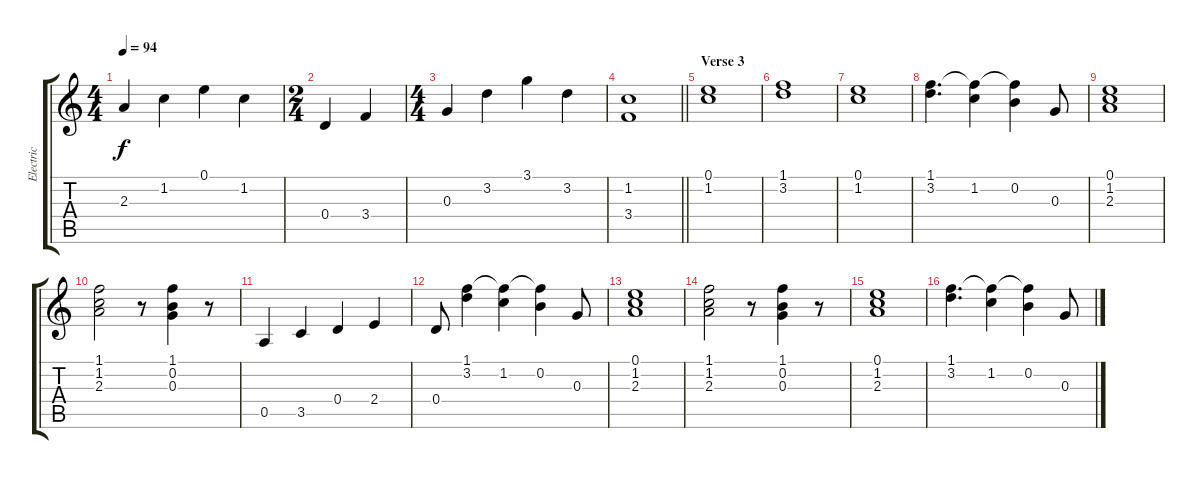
\track ("Electric" "Electric") {instrument overdrivenguitar}
\staff {score tabs}
\tuning (E4 B3 G3 D3 A2 E2) {hide}
\ts (4 4)
\tempo 94
\clef g2
\ks c
2.3.4{dy f} 1.2.4 0.1.4 1.2.4 |
\ts (2 4)
0.4.4 3.4.4 |
\ts (4 4)
0.3.4 3.2.4 3.1.4 3.2.4 |
\barLineRight lightlight
(1.2 3.4).1 |
\section ("" "Verse 3")
(0.1 1.2).1 |
(1.1 3.2).1 |
(0.1 1.2).1 |
(1.1 3.2).4{d} (1.1{t} 1.2).4 (1.1{t} 0.2).4 0.3.8 |
(0.1 1.2 2.3).1 |
(1.1 1.2 2.3).2 r.8 (1.1 0.2 0.3).4 r.8 |
0.5.4 3.5.4 0.4.4 2.4.4 |
0.4.8 (1.1 3.2).4 (1.1{t} 1.2).4 (1.1{t} 0.2).4 0.3.8 |
(0.1 1.2 2.3).1 |
(1.1 1.2 2.3).2 r.8 (1.1 0.2 0.3).4 r.8 |
(0.1 1.2 2.3).1 |
(1.1 3.2).4{d} (1.1{t} 1.2).4 (1.1{t} 0.2).4 0.3.8
